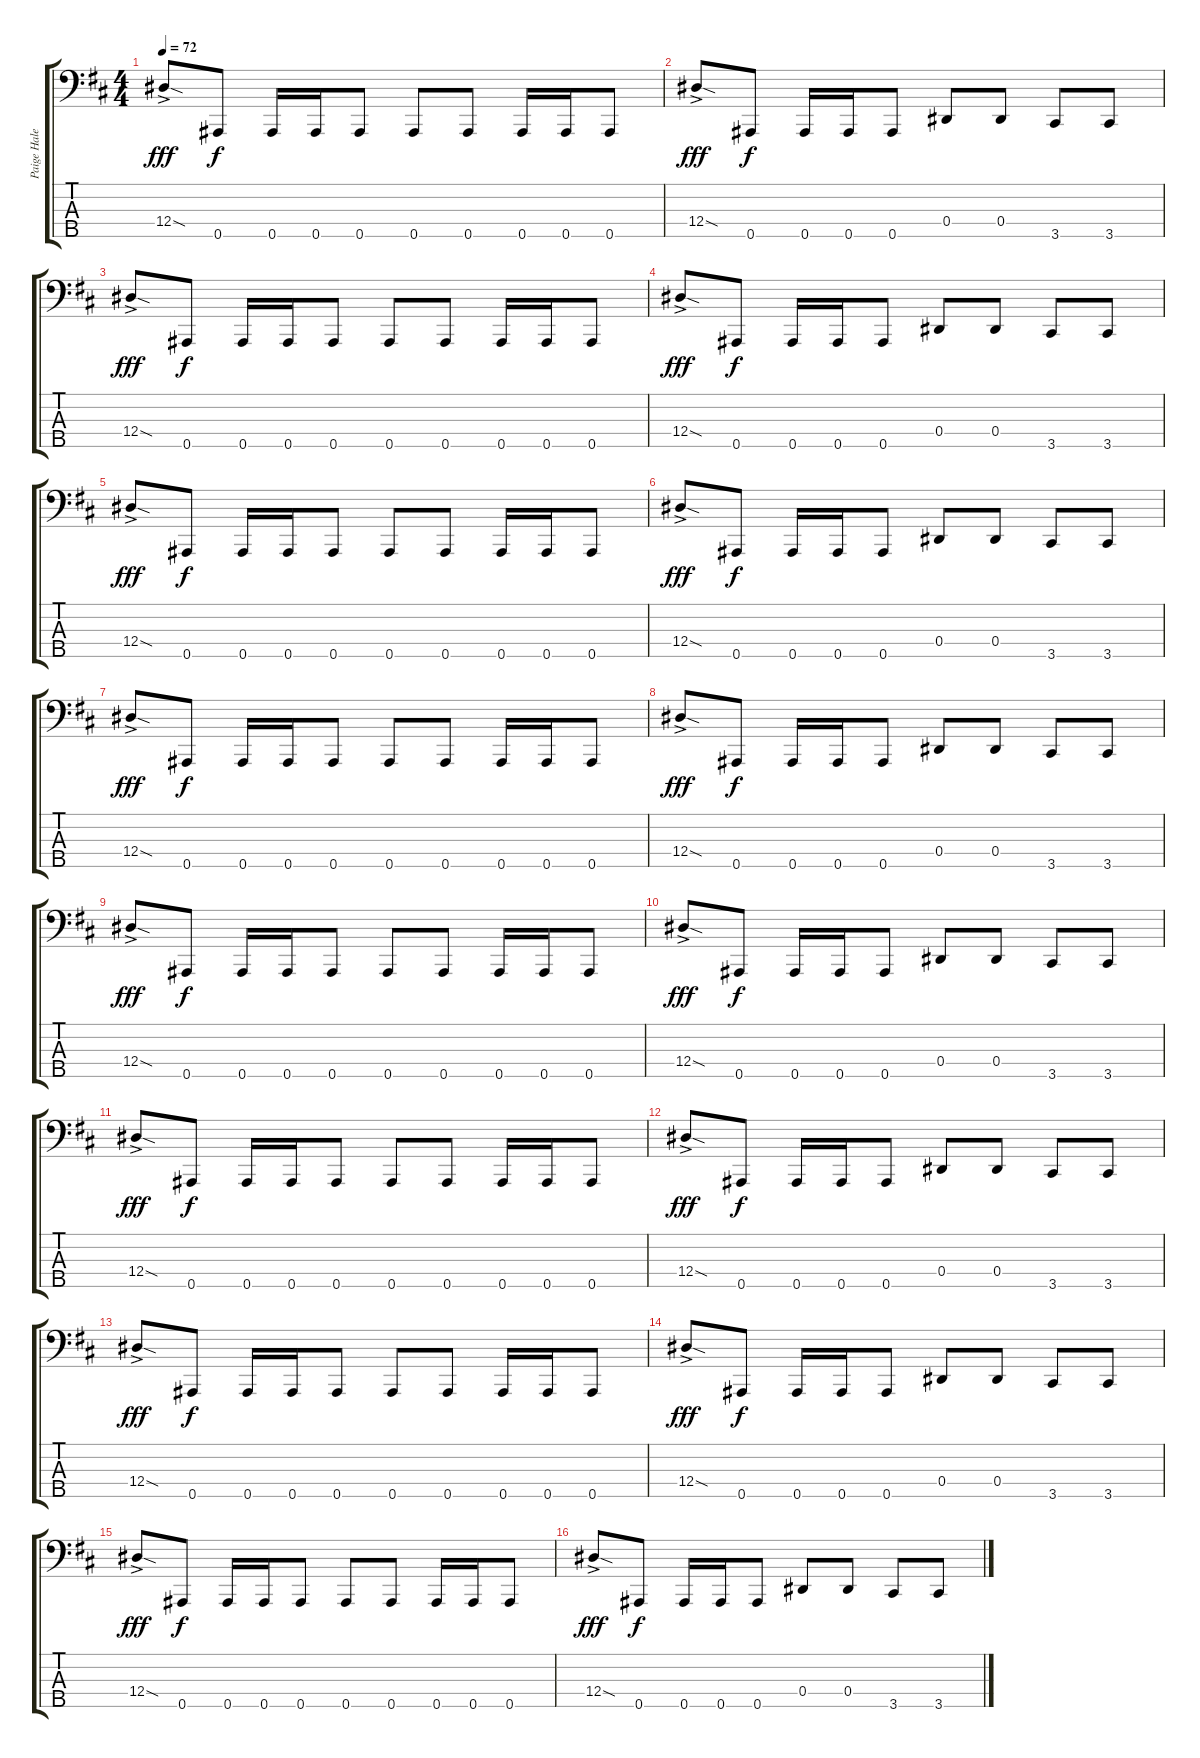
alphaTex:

\track ("Paige Haley (5-String Bass)" "Paige Hale") {instrument synthbass1}
\staff {score tabs}
\tuning (Gb2 Db2 Ab1 Eb1 Bb0) {hide}
\ts (4 4)
\tempo 72
\clef f4
\ks d
12.4{sod ac}.8{dy fff} 0.5.8{dy f} 0.5.16 0.5.16 0.5.8 0.5.8 0.5.8 0.5.16 0.5.16 0.5.8 |
12.4{sod ac}.8{dy fff} 0.5.8{dy f} 0.5.16 0.5.16 0.5.8 0.4.8 0.4.8 3.5.8 3.5.8 |
12.4{sod ac}.8{dy fff} 0.5.8{dy f} 0.5.16 0.5.16 0.5.8 0.5.8 0.5.8 0.5.16 0.5.16 0.5.8 |
12.4{sod ac}.8{dy fff} 0.5.8{dy f} 0.5.16 0.5.16 0.5.8 0.4.8 0.4.8 3.5.8 3.5.8 |
12.4{sod ac}.8{dy fff} 0.5.8{dy f} 0.5.16 0.5.16 0.5.8 0.5.8 0.5.8 0.5.16 0.5.16 0.5.8 |
12.4{sod ac}.8{dy fff} 0.5.8{dy f} 0.5.16 0.5.16 0.5.8 0.4.8 0.4.8 3.5.8 3.5.8 |
12.4{sod ac}.8{dy fff} 0.5.8{dy f} 0.5.16 0.5.16 0.5.8 0.5.8 0.5.8 0.5.16 0.5.16 0.5.8 |
12.4{sod ac}.8{dy fff} 0.5.8{dy f} 0.5.16 0.5.16 0.5.8 0.4.8 0.4.8 3.5.8 3.5.8 |
12.4{sod ac}.8{dy fff} 0.5.8{dy f} 0.5.16 0.5.16 0.5.8 0.5.8 0.5.8 0.5.16 0.5.16 0.5.8 |
12.4{sod ac}.8{dy fff} 0.5.8{dy f} 0.5.16 0.5.16 0.5.8 0.4.8 0.4.8 3.5.8 3.5.8 |
12.4{sod ac}.8{dy fff} 0.5.8{dy f} 0.5.16 0.5.16 0.5.8 0.5.8 0.5.8 0.5.16 0.5.16 0.5.8 |
12.4{sod ac}.8{dy fff} 0.5.8{dy f} 0.5.16 0.5.16 0.5.8 0.4.8 0.4.8 3.5.8 3.5.8 |
12.4{sod ac}.8{dy fff} 0.5.8{dy f} 0.5.16 0.5.16 0.5.8 0.5.8 0.5.8 0.5.16 0.5.16 0.5.8 |
12.4{sod ac}.8{dy fff} 0.5.8{dy f} 0.5.16 0.5.16 0.5.8 0.4.8 0.4.8 3.5.8 3.5.8 |
12.4{sod ac}.8{dy fff} 0.5.8{dy f} 0.5.16 0.5.16 0.5.8 0.5.8 0.5.8 0.5.16 0.5.16 0.5.8 |
12.4{sod ac}.8{dy fff} 0.5.8{dy f} 0.5.16 0.5.16 0.5.8 0.4.8 0.4.8 3.5.8 3.5.8
